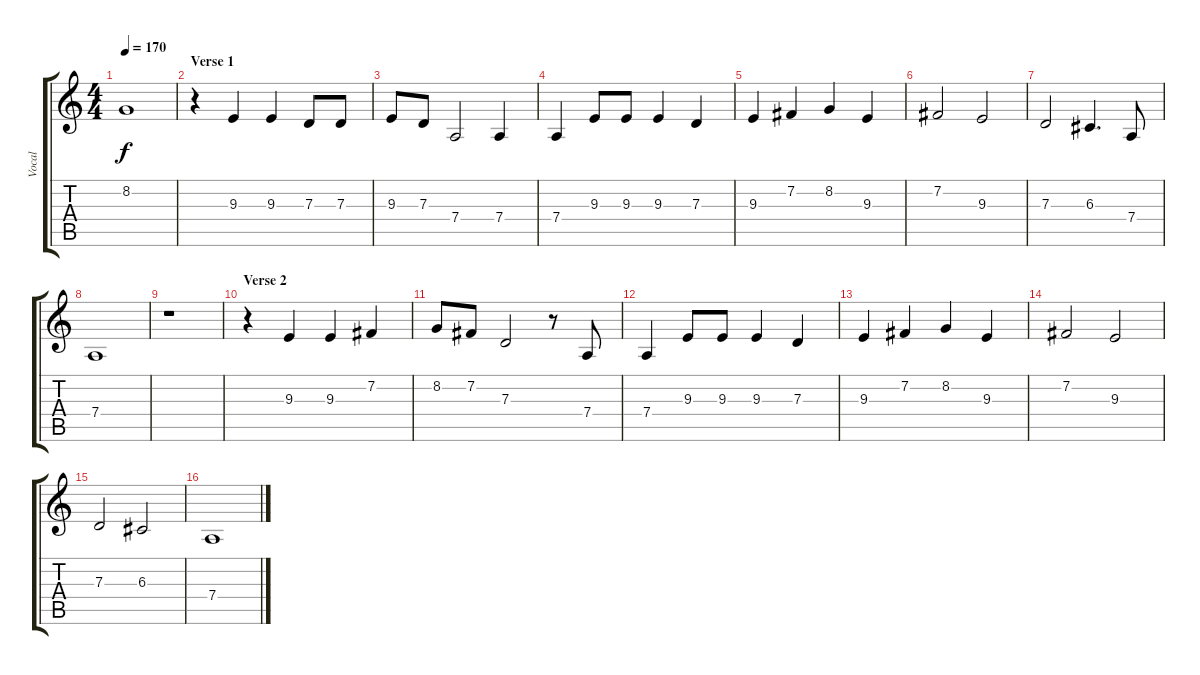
\track ("Vocal" "Vocal") {instrument acousticgrandpiano}
\staff {score tabs}
\tuning (E4 B3 G3 D3 A2 E2) {hide}
\ts (4 4)
\tempo 170
\clef g2
\ks c
8.2.1{dy f} |
\section ("" "Verse 1")
r.4 9.3.4 9.3.4 7.3.8 7.3.8 |
9.3.8 7.3.8 7.4.2 7.4.4 |
7.4.4 9.3.8 9.3.8 9.3.4 7.3.4 |
9.3.4 7.2.4 8.2.4 9.3.4 |
7.2.2 9.3.2 |
7.3.2 6.3.4{d} 7.4.8 |
7.4.1 |
r.1 |
\section ("" "Verse 2")
r.4 9.3.4 9.3.4 7.2.4 |
8.2.8 7.2.8 7.3.2 r.8 7.4.8 |
7.4.4 9.3.8 9.3.8 9.3.4 7.3.4 |
9.3.4 7.2.4 8.2.4 9.3.4 |
7.2.2 9.3.2 |
7.3.2 6.3.2 |
7.4.1
